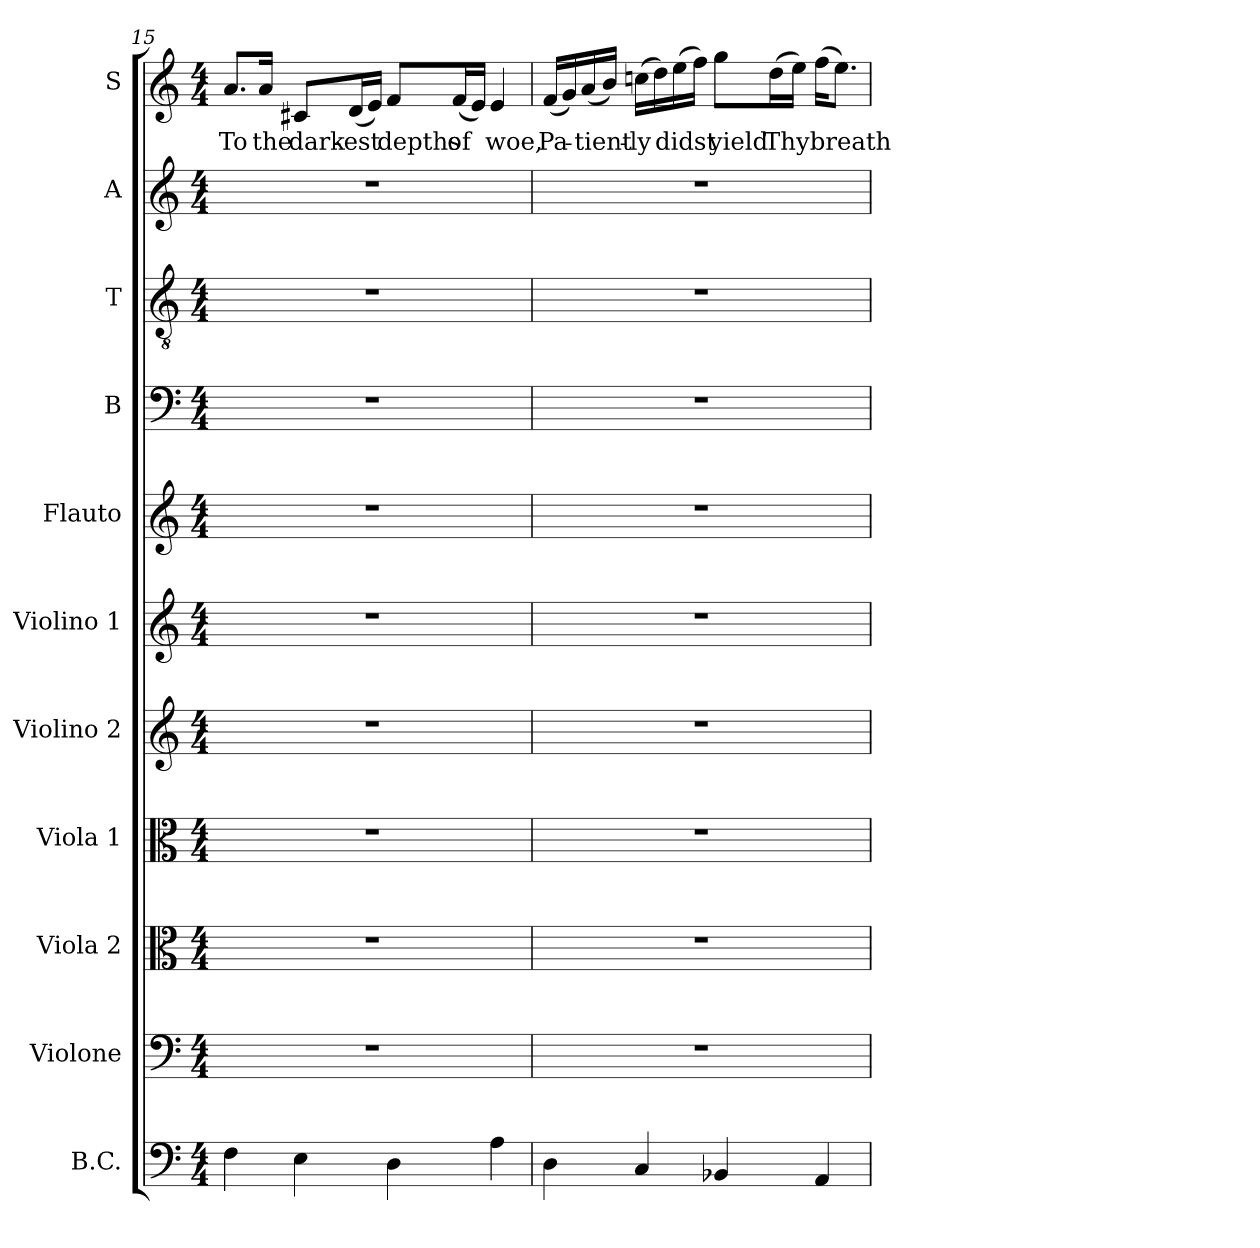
**kern	**kern	**kern	**kern	**kern	**kern	**kern	**kern	**kern	**kern	**kern	**text
*part11	*part10	*part9	*part8	*part7	*part6	*part5	*part4	*part3	*part2	*part1	*part1
*staff11	*staff10	*staff9	*staff8	*staff7	*staff6	*staff5	*staff4	*staff3	*staff2	*staff1	*staff1
*I"B.C.	*I"Violone	*I"Viola 2	*I"Viola 1	*I"Violino 2	*I"Violino 1	*I"Flauto	*I"B	*I"T	*I"A	*I"S	*
*I'B.C.	*I'Vne.	*I'Va2	*I'Va1	*I'Vn2	*I'Vn1	*I'Fl.	*I'B	*I'T	*I'A	*I'S	*
!!LO:LB:g=z
*clefF4	*clefF4	*clefC3	*clefC3	*clefG2	*clefG2	*clefG2	*clefF4	*clefGv2	*clefG2	*clefG2	*
*	*	*	*	*	*	*	*	*ITrd7c12	*	*	*
*k[]	*k[]	*k[]	*k[]	*k[]	*k[]	*k[]	*k[]	*k[]	*k[]	*k[]	*
*C:	*C:	*C:	*C:	*C:	*C:	*C:	*C:	*C:	*C:	*C:	*
*M4/4	*M4/4	*M4/4	*M4/4	*M4/4	*M4/4	*M4/4	*M4/4	*M4/4	*M4/4	*M4/4	*
=15	=15	=15	=15	=15	=15	=15	=15	=15	=15	=15	=15
!	!	!	!	!	!	!	!	!	!	!	!LO:LY:b:color=#000000
4Fi\	1r	1r	1r	1r	1r	1r	1r	1r	1r	8.ai/L	To
!	!	!	!	!	!	!	!	!	!	!	!LO:LY:b:color=#000000
.	.	.	.	.	.	.	.	.	.	16ai/Jk	the
!	!	!	!	!	!	!	!	!	!	!	!LO:LY:b:color=#000000
4Ei\	.	.	.	.	.	.	.	.	.	8c#Xi/L	dark-
!	!	!	!	!	!	!	!	!	!	!	!LO:LY:b:color=#000000
.	.	.	.	.	.	.	.	.	.	(16di/L	-est
.	.	.	.	.	.	.	.	.	.	16ei/JJ)	.
!	!	!	!	!	!	!	!	!	!	!	!LO:LY:b:color=#000000
4Di\	.	.	.	.	.	.	.	.	.	8fi/L	depths
!	!	!	!	!	!	!	!	!	!	!	!LO:LY:b:color=#000000
.	.	.	.	.	.	.	.	.	.	(16fi/L	of
.	.	.	.	.	.	.	.	.	.	16ei/JJ)	.
!	!	!	!	!	!	!	!	!	!	!	!LO:LY:b:color=#000000
4Ai\	.	.	.	.	.	.	.	.	.	4ei/	woe,
=16	=16	=16	=16	=16	=16	=16	=16	=16	=16	=16	=16
!	!	!	!	!	!	!	!	!	!	!	!LO:LY:b:color=#000000
4Di\	1r	1r	1r	1r	1r	1r	1r	1r	1r	(16fi/LL	Pa-
.	.	.	.	.	.	.	.	.	.	16gi/)	.
!	!	!	!	!	!	!	!	!	!	!	!LO:LY:b:color=#000000
.	.	.	.	.	.	.	.	.	.	(16ai/	-tient-
.	.	.	.	.	.	.	.	.	.	16bi/JJ)	.
!	!	!	!	!	!	!	!	!	!	!	!LO:LY:b:color=#000000
4Ci/	.	.	.	.	.	.	.	.	.	(16ccni\LL	-ly
.	.	.	.	.	.	.	.	.	.	16ddi\)	.
!	!	!	!	!	!	!	!	!	!	!	!LO:LY:b:color=#000000
.	.	.	.	.	.	.	.	.	.	(16eei\	didst
.	.	.	.	.	.	.	.	.	.	16ffi\JJ)	.
!	!	!	!	!	!	!	!	!	!	!	!LO:LY:b:color=#000000
4BB-Xi/	.	.	.	.	.	.	.	.	.	8ggi\L	yield
!	!	!	!	!	!	!	!	!	!	!	!LO:LY:b:color=#000000
.	.	.	.	.	.	.	.	.	.	(16ddi\L	Thy
.	.	.	.	.	.	.	.	.	.	16eei\JJ)	.
!	!	!	!	!	!	!	!	!	!	!	!LO:LY:b:color=#000000
4AAi/	.	.	.	.	.	.	.	.	.	(16ffi\KL	breath
.	.	.	.	.	.	.	.	.	.	8.eei\J)	.
=	=	=	=	=	=	=	=	=	=	=	=
*-	*-	*-	*-	*-	*-	*-	*-	*-	*-	*-	*-
